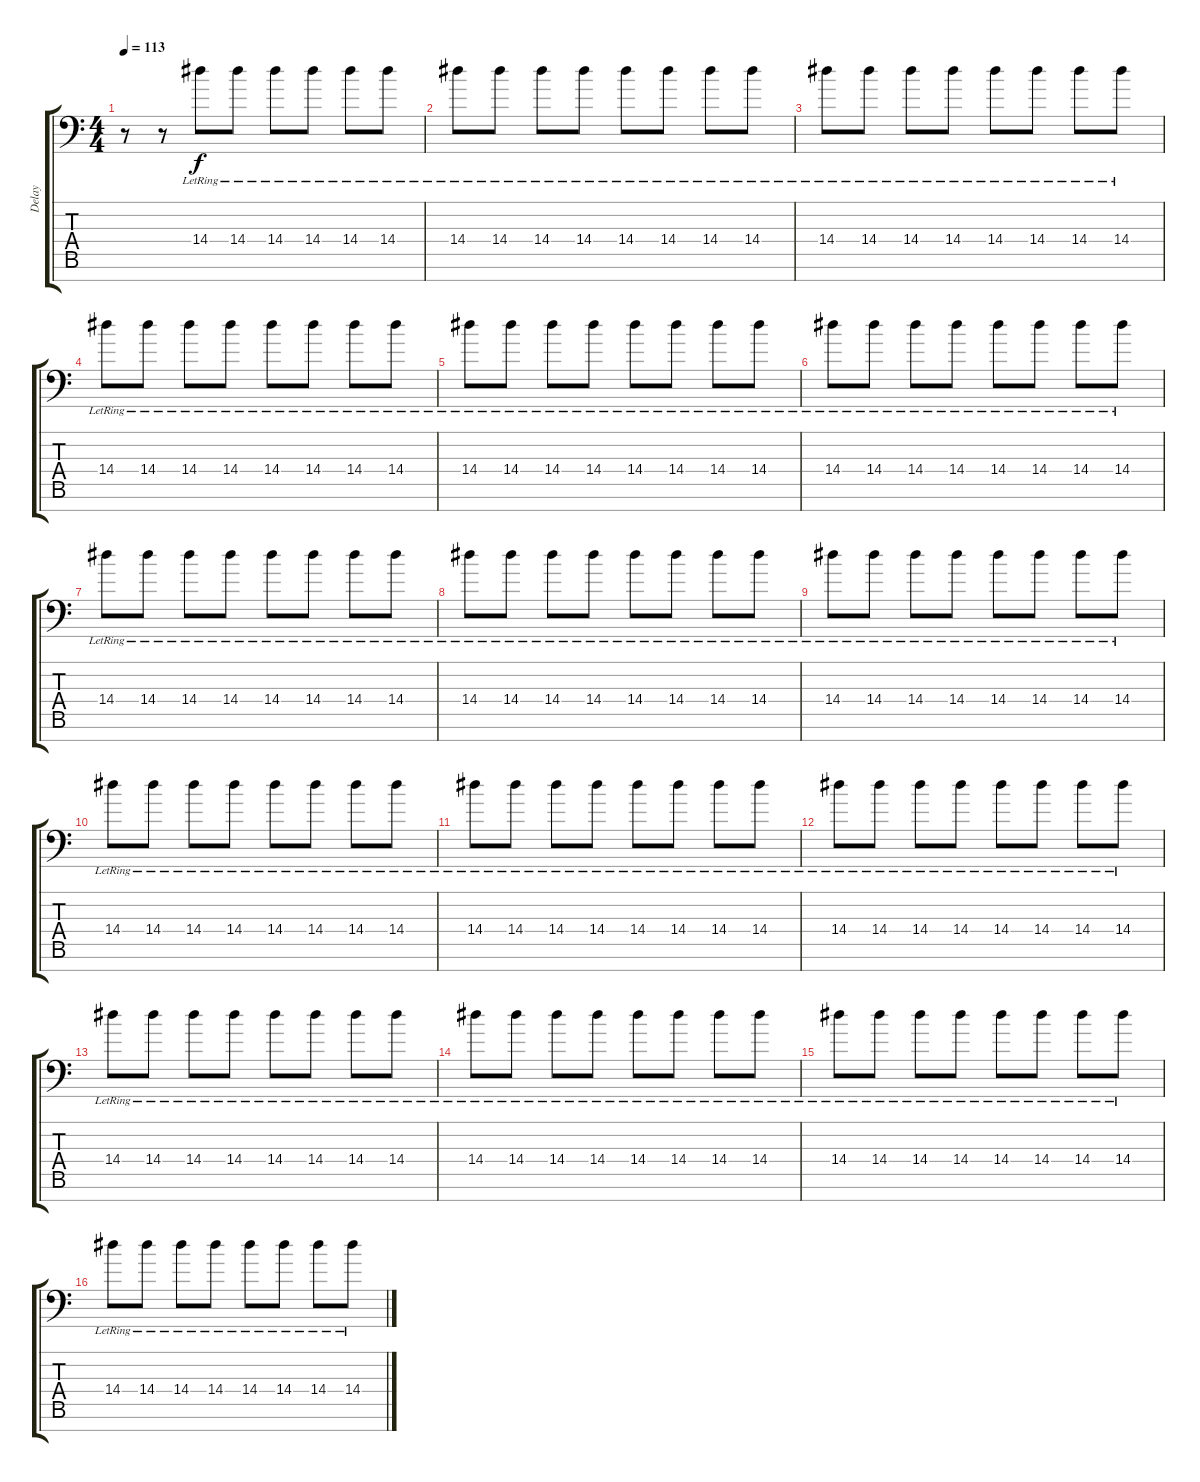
\track ("Delay" "Delay") {instrument electricguitarjazz}
\staff {score tabs}
\tuning (Eb4 Bb3 Gb3 Db3 Ab2 Eb2 Ab1) {hide}
\ts (4 4)
\tempo 113
\clef f4
\ks c
r.8{dy f instrument electricguitarjazz} r.8 14.4{lr}.8{balance 8} 14.4{lr}.8 14.4{lr}.8 14.4{lr}.8 14.4{lr}.8 14.4{lr}.8 |
14.4{lr}.8 14.4{lr}.8 14.4{lr}.8 14.4{lr}.8 14.4{lr}.8 14.4{lr}.8 14.4{lr}.8 14.4{lr}.8 |
14.4{lr}.8 14.4{lr}.8 14.4{lr}.8 14.4{lr}.8 14.4{lr}.8 14.4{lr}.8 14.4{lr}.8 14.4{lr}.8 |
14.4{lr}.8 14.4{lr}.8 14.4{lr}.8 14.4{lr}.8 14.4{lr}.8 14.4{lr}.8 14.4{lr}.8 14.4{lr}.8 |
14.4{lr}.8 14.4{lr}.8 14.4{lr}.8 14.4{lr}.8 14.4{lr}.8 14.4{lr}.8 14.4{lr}.8 14.4{lr}.8 |
14.4{lr}.8 14.4{lr}.8 14.4{lr}.8 14.4{lr}.8 14.4{lr}.8 14.4{lr}.8 14.4{lr}.8 14.4{lr}.8 |
14.4{lr}.8 14.4{lr}.8 14.4{lr}.8 14.4{lr}.8 14.4{lr}.8 14.4{lr}.8 14.4{lr}.8 14.4{lr}.8 |
14.4{lr}.8 14.4{lr}.8 14.4{lr}.8 14.4{lr}.8 14.4{lr}.8 14.4{lr}.8 14.4{lr}.8 14.4{lr}.8 |
14.4{lr}.8 14.4{lr}.8 14.4{lr}.8 14.4{lr}.8 14.4{lr}.8 14.4{lr}.8 14.4{lr}.8 14.4{lr}.8 |
14.4{lr}.8 14.4{lr}.8 14.4{lr}.8 14.4{lr}.8 14.4{lr}.8 14.4{lr}.8 14.4{lr}.8 14.4{lr}.8 |
14.4{lr}.8 14.4{lr}.8 14.4{lr}.8 14.4{lr}.8 14.4{lr}.8 14.4{lr}.8 14.4{lr}.8 14.4{lr}.8 |
14.4{lr}.8 14.4{lr}.8 14.4{lr}.8 14.4{lr}.8 14.4{lr}.8 14.4{lr}.8 14.4{lr}.8 14.4{lr}.8 |
14.4{lr}.8 14.4{lr}.8 14.4{lr}.8 14.4{lr}.8 14.4{lr}.8 14.4{lr}.8 14.4{lr}.8 14.4{lr}.8 |
14.4{lr}.8 14.4{lr}.8 14.4{lr}.8 14.4{lr}.8 14.4{lr}.8 14.4{lr}.8 14.4{lr}.8 14.4{lr}.8 |
14.4{lr}.8 14.4{lr}.8 14.4{lr}.8 14.4{lr}.8 14.4{lr}.8 14.4{lr}.8 14.4{lr}.8 14.4{lr}.8 |
14.4{lr}.8 14.4{lr}.8 14.4{lr}.8 14.4{lr}.8 14.4{lr}.8 14.4{lr}.8 14.4{lr}.8 14.4{lr}.8
